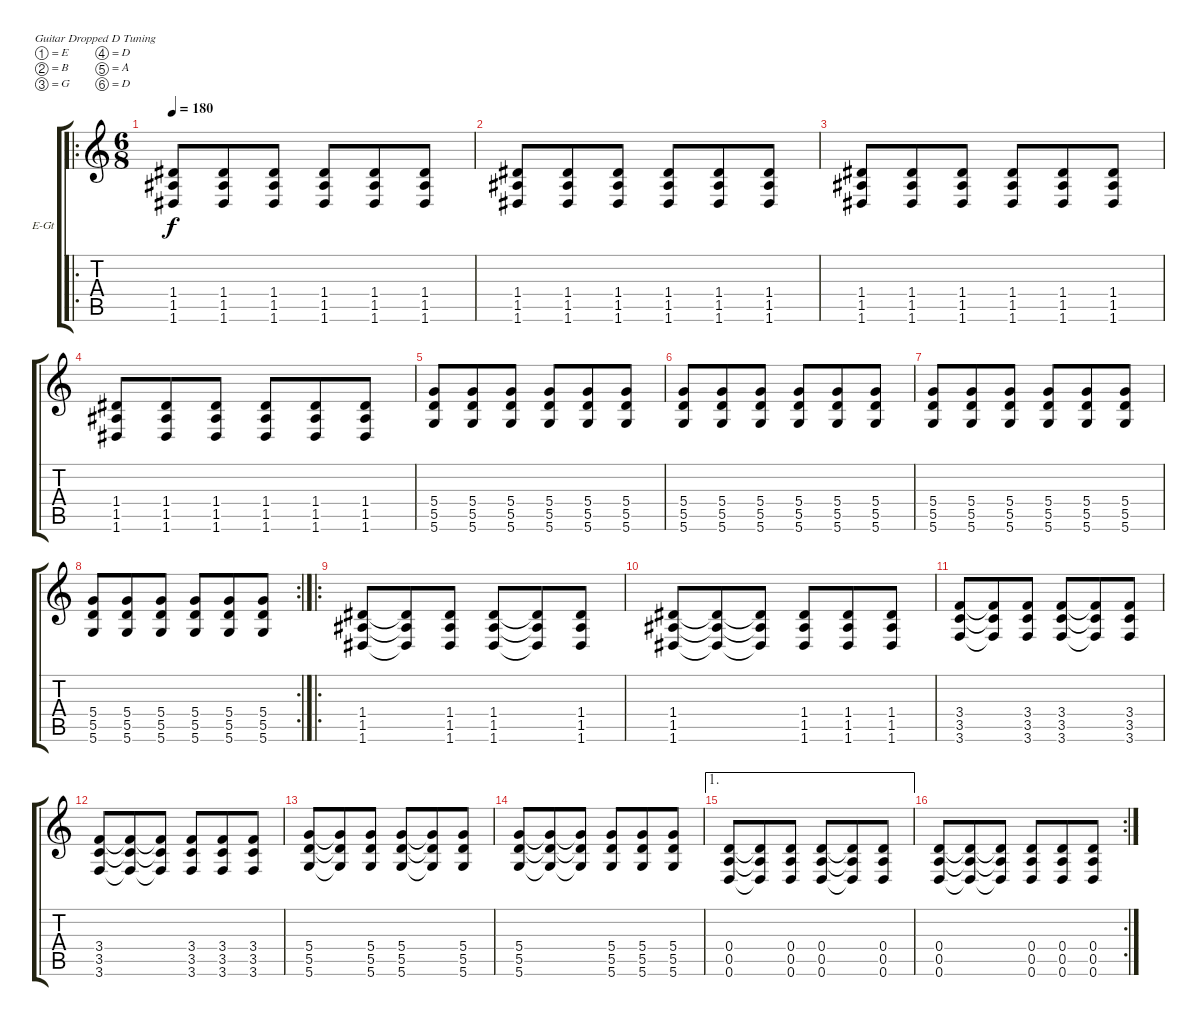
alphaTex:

\defaultSystemsLayout 4
\bracketExtendMode groupsimilarinstruments
\firstSystemTrackNameOrientation horizontal
\otherSystemsTrackNameOrientation horizontal
\track ("Rhythm Guitar" "E-Gt") {instrument distortionguitar}
\staff {score tabs}
\tuning (E4 B3 G3 D3 A2 D2)
\ro
\ts (6 8)
\tempo 180
\clef g2
\ks c
(1.6 1.5 1.4).8{dy f} (1.6 1.5 1.4).8 (1.6 1.5 1.4).8 (1.6 1.5 1.4).8 (1.6 1.5 1.4).8 (1.6 1.5 1.4).8 |
(1.6 1.5 1.4).8 (1.6 1.5 1.4).8 (1.6 1.5 1.4).8 (1.6 1.5 1.4).8 (1.6 1.5 1.4).8 (1.6 1.5 1.4).8 |
(1.6 1.5 1.4).8 (1.6 1.5 1.4).8 (1.6 1.5 1.4).8 (1.6 1.5 1.4).8 (1.6 1.5 1.4).8 (1.6 1.5 1.4).8 |
(1.6 1.5 1.4).8 (1.6 1.5 1.4).8 (1.6 1.5 1.4).8 (1.6 1.5 1.4).8 (1.6 1.5 1.4).8 (1.6 1.5 1.4).8 |
(5.6 5.5 5.4).8 (5.6 5.5 5.4).8 (5.6 5.5 5.4).8 (5.6 5.5 5.4).8 (5.6 5.5 5.4).8 (5.6 5.5 5.4).8 |
(5.6 5.5 5.4).8 (5.6 5.5 5.4).8 (5.6 5.5 5.4).8 (5.6 5.5 5.4).8 (5.6 5.5 5.4).8 (5.6 5.5 5.4).8 |
(5.6 5.5 5.4).8 (5.6 5.5 5.4).8 (5.6 5.5 5.4).8 (5.6 5.5 5.4).8 (5.6 5.5 5.4).8 (5.6 5.5 5.4).8 |
\rc 2
(5.6 5.5 5.4).8 (5.6 5.5 5.4).8 (5.6 5.5 5.4).8 (5.6 5.5 5.4).8 (5.6 5.5 5.4).8 (5.6 5.5 5.4).8 |
\ro
(1.6 1.5 1.4).8 (1.6{t} 1.5{t} 1.4{t}).8 (1.6 1.5 1.4).8 (1.4 1.5 1.6).8 (1.6{t} 1.5{t} 1.4{t}).8 (1.6 1.5 1.4).8 |
(1.6 1.5 1.4).8 (1.4{t} 1.5{t} 1.6{t}).8 (1.6{t} 1.5{t} 1.4{t}).8 (1.6 1.5 1.4).8 (1.4 1.5 1.6).8 (1.6 1.5 1.4).8 |
(3.6 3.5 3.4).8 (3.4{t} 3.5{t} 3.6{t}).8 (3.6 3.5 3.4).8 (3.4 3.5 3.6).8 (3.6{t} 3.5{t} 3.4{t}).8 (3.4 3.5 3.6).8 |
(3.6 3.5 3.4).8 (3.4{t} 3.5{t} 3.6{t}).8 (3.6{t} 3.5{t} 3.4{t}).8 (3.4 3.5 3.6).8 (3.6 3.5 3.4).8 (3.4 3.5 3.6).8 |
(5.4 5.5 5.6).8 (5.4{t} 5.5{t} 5.6{t}).8 (5.4 5.5 5.6).8 (5.4 5.5 5.6).8 (5.4{t} 5.5{t} 5.6{t}).8 (5.4 5.5 5.6).8 |
(5.4 5.5 5.6).8 (5.4{t} 5.5{t} 5.6{t}).8 (5.4{t} 5.5{t} 5.6{t}).8 (5.4 5.5 5.6).8 (5.4 5.5 5.6).8 (5.4 5.5 5.6).8 |
\ae 1
(0.4 0.5 0.6).8 (0.4{t} 0.5{t} 0.6{t}).8 (0.4 0.5 0.6).8 (0.4 0.5 0.6).8 (0.4{t} 0.5{t} 0.6{t}).8 (0.4 0.5 0.6).8 |
\rc 2
(0.4 0.5 0.6).8 (0.6{t} 0.5{t} 0.4{t}).8 (0.6{t} 0.5{t} 0.4{t}).8 (0.6 0.5 0.4).8 (0.6 0.5 0.4).8 (0.6 0.5 0.4).8
